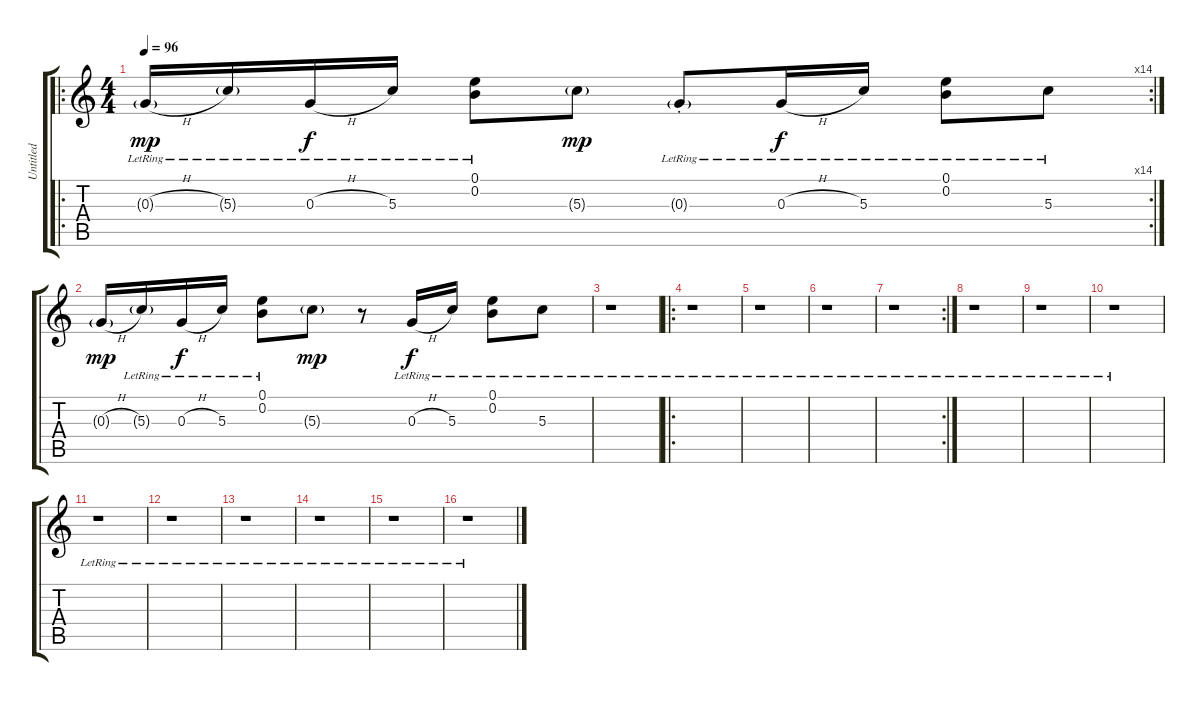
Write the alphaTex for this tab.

\track ("Untitled" "Untitled") {instrument electricguitarclean}
\staff {score tabs}
\tuning (E4 B3 G3 D3 A2 D2) {hide}
\ro
\rc 14
\ts (4 4)
\tempo 96
\clef g2
\ks c
0.3{h g lr}.16{dy mp} 5.3{g lr}.16 0.3{h lr}.16{dy f} 5.3{lr}.16 (0.1{lr} 0.2{lr}).8 5.3{g}.8{dy mp} 0.3{g st lr}.8 0.3{h lr}.16{dy f} 5.3{lr}.16 (0.1{lr} 0.2{lr}).8 5.3{lr}.8 |
0.3{h g}.16{dy mp} 5.3{g lr}.16 0.3{h lr}.16{dy f} 5.3{lr}.16 (0.1{lr} 0.2{lr}).8 5.3{g}.8{dy mp} r.8 0.3{h lr}.16{dy f} 5.3{lr}.16 (0.1{lr} 0.2{lr}).8 5.3{lr}.8 |
r.1 |
\ro
r.1 |
r.1 |
r.1 |
\rc 2
r.1 |
r.1 |
r.1 |
r.1 |
r.1 |
r.1 |
r.1 |
r.1 |
r.1 |
r.1
